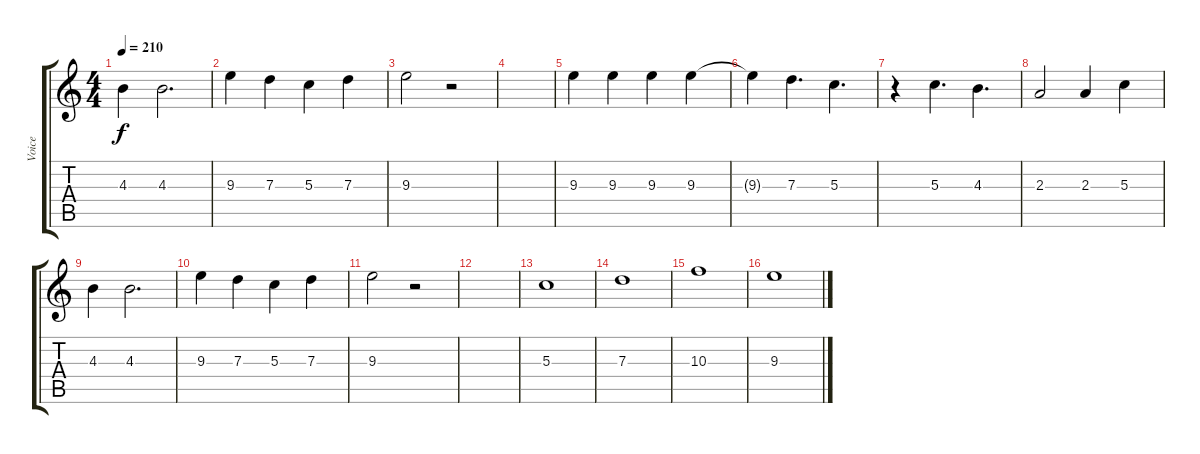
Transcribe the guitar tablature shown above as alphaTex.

\track ("Voice" "Voice") {instrument distortionguitar}
\staff {score tabs}
\tuning (E4 B3 G3 D3 A2 E2) {hide}
\ts (4 4)
\tempo 210
\clef g2
\ks c
4.3.4{dy f} 4.3.2{d} |
9.3.4 7.3.4 5.3.4 7.3.4 |
9.3.2 r.2 |
|
9.3.4 9.3.4 9.3.4 9.3.4 |
9.3{t}.4 7.3.4{d} 5.3.4{d} |
r.4 5.3.4{d} 4.3.4{d} |
2.3.2 2.3.4 5.3.4 |
4.3.4 4.3.2{d} |
9.3.4 7.3.4 5.3.4 7.3.4 |
9.3.2 r.2 |
|
5.3.1 |
7.3.1 |
10.3.1 |
9.3.1
